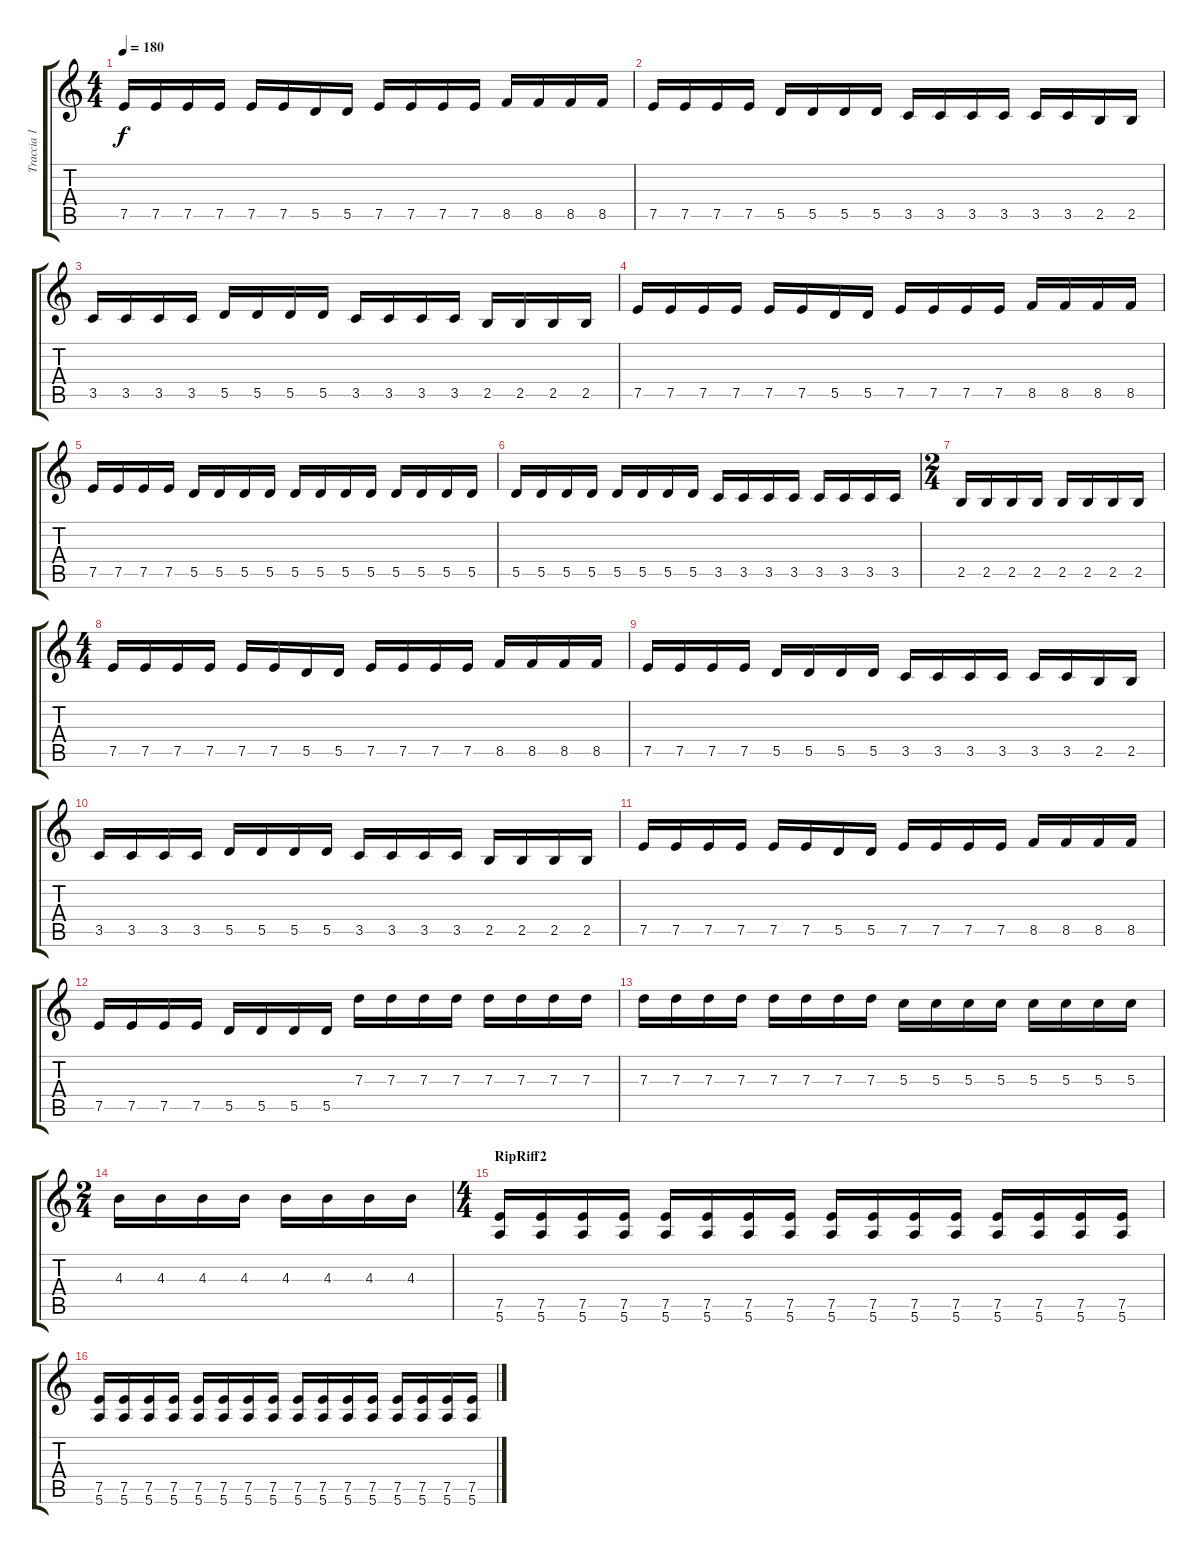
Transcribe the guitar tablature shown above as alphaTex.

\track ("Traccia 1" "Traccia 1") {instrument overdrivenguitar}
\staff {score tabs}
\tuning (E4 B3 G3 D3 A2 E2) {hide}
\ts (4 4)
\tempo 180
\clef g2
\ks c
7.5.16{dy f} 7.5.16 7.5.16 7.5.16 7.5.16 7.5.16 5.5.16 5.5.16 7.5.16 7.5.16 7.5.16 7.5.16 8.5.16 8.5.16 8.5.16 8.5.16 |
7.5.16 7.5.16 7.5.16 7.5.16 5.5.16 5.5.16 5.5.16 5.5.16 3.5.16 3.5.16 3.5.16 3.5.16 3.5.16 3.5.16 2.5.16 2.5.16 |
3.5.16 3.5.16 3.5.16 3.5.16 5.5.16 5.5.16 5.5.16 5.5.16 3.5.16 3.5.16 3.5.16 3.5.16 2.5.16 2.5.16 2.5.16 2.5.16 |
7.5.16 7.5.16 7.5.16 7.5.16 7.5.16 7.5.16 5.5.16 5.5.16 7.5.16 7.5.16 7.5.16 7.5.16 8.5.16 8.5.16 8.5.16 8.5.16 |
7.5.16 7.5.16 7.5.16 7.5.16 5.5.16 5.5.16 5.5.16 5.5.16 5.5.16 5.5.16 5.5.16 5.5.16 5.5.16 5.5.16 5.5.16 5.5.16 |
5.5.16 5.5.16 5.5.16 5.5.16 5.5.16 5.5.16 5.5.16 5.5.16 3.5.16 3.5.16 3.5.16 3.5.16 3.5.16 3.5.16 3.5.16 3.5.16 |
\ts (2 4)
2.5.16 2.5.16 2.5.16 2.5.16 2.5.16 2.5.16 2.5.16 2.5.16 |
\ts (4 4)
7.5.16 7.5.16 7.5.16 7.5.16 7.5.16 7.5.16 5.5.16 5.5.16 7.5.16 7.5.16 7.5.16 7.5.16 8.5.16 8.5.16 8.5.16 8.5.16 |
7.5.16 7.5.16 7.5.16 7.5.16 5.5.16 5.5.16 5.5.16 5.5.16 3.5.16 3.5.16 3.5.16 3.5.16 3.5.16 3.5.16 2.5.16 2.5.16 |
3.5.16 3.5.16 3.5.16 3.5.16 5.5.16 5.5.16 5.5.16 5.5.16 3.5.16 3.5.16 3.5.16 3.5.16 2.5.16 2.5.16 2.5.16 2.5.16 |
7.5.16 7.5.16 7.5.16 7.5.16 7.5.16 7.5.16 5.5.16 5.5.16 7.5.16 7.5.16 7.5.16 7.5.16 8.5.16 8.5.16 8.5.16 8.5.16 |
7.5.16 7.5.16 7.5.16 7.5.16 5.5.16 5.5.16 5.5.16 5.5.16 7.3.16 7.3.16 7.3.16 7.3.16 7.3.16 7.3.16 7.3.16 7.3.16 |
7.3.16 7.3.16 7.3.16 7.3.16 7.3.16 7.3.16 7.3.16 7.3.16 5.3.16 5.3.16 5.3.16 5.3.16 5.3.16 5.3.16 5.3.16 5.3.16 |
\ts (2 4)
4.3.16 4.3.16 4.3.16 4.3.16 4.3.16 4.3.16 4.3.16 4.3.16 |
\ts (4 4)
\section ("" "RipRiff2")
(7.5 5.6).16 (7.5 5.6).16 (7.5 5.6).16 (7.5 5.6).16 (7.5 5.6).16 (7.5 5.6).16 (7.5 5.6).16 (7.5 5.6).16 (7.5 5.6).16 (7.5 5.6).16 (7.5 5.6).16 (7.5 5.6).16 (7.5 5.6).16 (7.5 5.6).16 (7.5 5.6).16 (7.5 5.6).16 |
(7.5 5.6).16 (7.5 5.6).16 (7.5 5.6).16 (7.5 5.6).16 (7.5 5.6).16 (7.5 5.6).16 (7.5 5.6).16 (7.5 5.6).16 (7.5 5.6).16 (7.5 5.6).16 (7.5 5.6).16 (7.5 5.6).16 (7.5 5.6).16 (7.5 5.6).16 (7.5 5.6).16 (7.5 5.6).16
